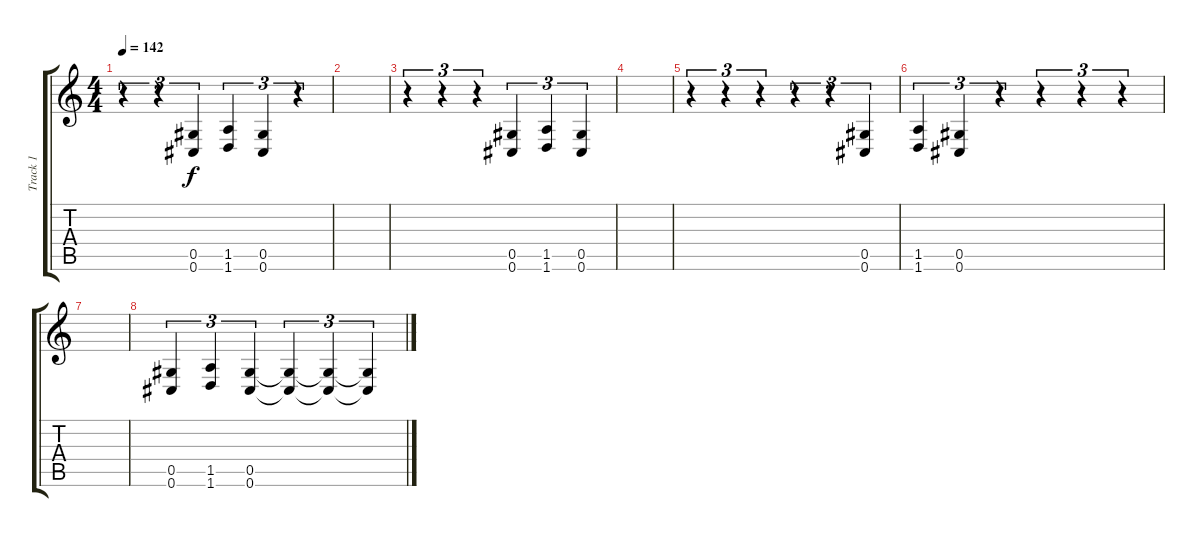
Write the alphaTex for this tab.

\track ("Track 1" "Track 1") {instrument overdrivenguitar}
\staff {score tabs}
\tuning (Eb4 Bb3 Gb3 Db3 Ab2 Db2) {hide}
\ts (4 4)
\tempo 142
\clef g2
\ks c
r.4{tu (3 2) dy f} r.4{tu (3 2)} (0.5 0.6).4{tu (3 2)} (1.5 1.6).4{tu (3 2)} (0.5 0.6).4{tu (3 2)} r.4{tu (3 2)} |
|
r.4{tu (3 2)} r.4{tu (3 2)} r.4{tu (3 2)} (0.5 0.6).4{tu (3 2)} (1.5 1.6).4{tu (3 2)} (0.5 0.6).4{tu (3 2)} |
|
r.4{tu (3 2)} r.4{tu (3 2)} r.4{tu (3 2)} r.4{tu (3 2)} r.4{tu (3 2)} (0.5 0.6).4{tu (3 2)} |
(1.5 1.6).4{tu (3 2)} (0.5 0.6).4{tu (3 2)} r.4{tu (3 2)} r.4{tu (3 2)} r.4{tu (3 2)} r.4{tu (3 2)} |
|
(0.5 0.6).4{tu (3 2)} (1.5 1.6).4{tu (3 2)} (0.5 0.6).4{tu (3 2)} (0.5{t} 0.6{t}).4{tu (3 2)} (0.5{t} 0.6{t}).4{tu (3 2)} (0.5{t} 0.6{t}).4{tu (3 2)}
